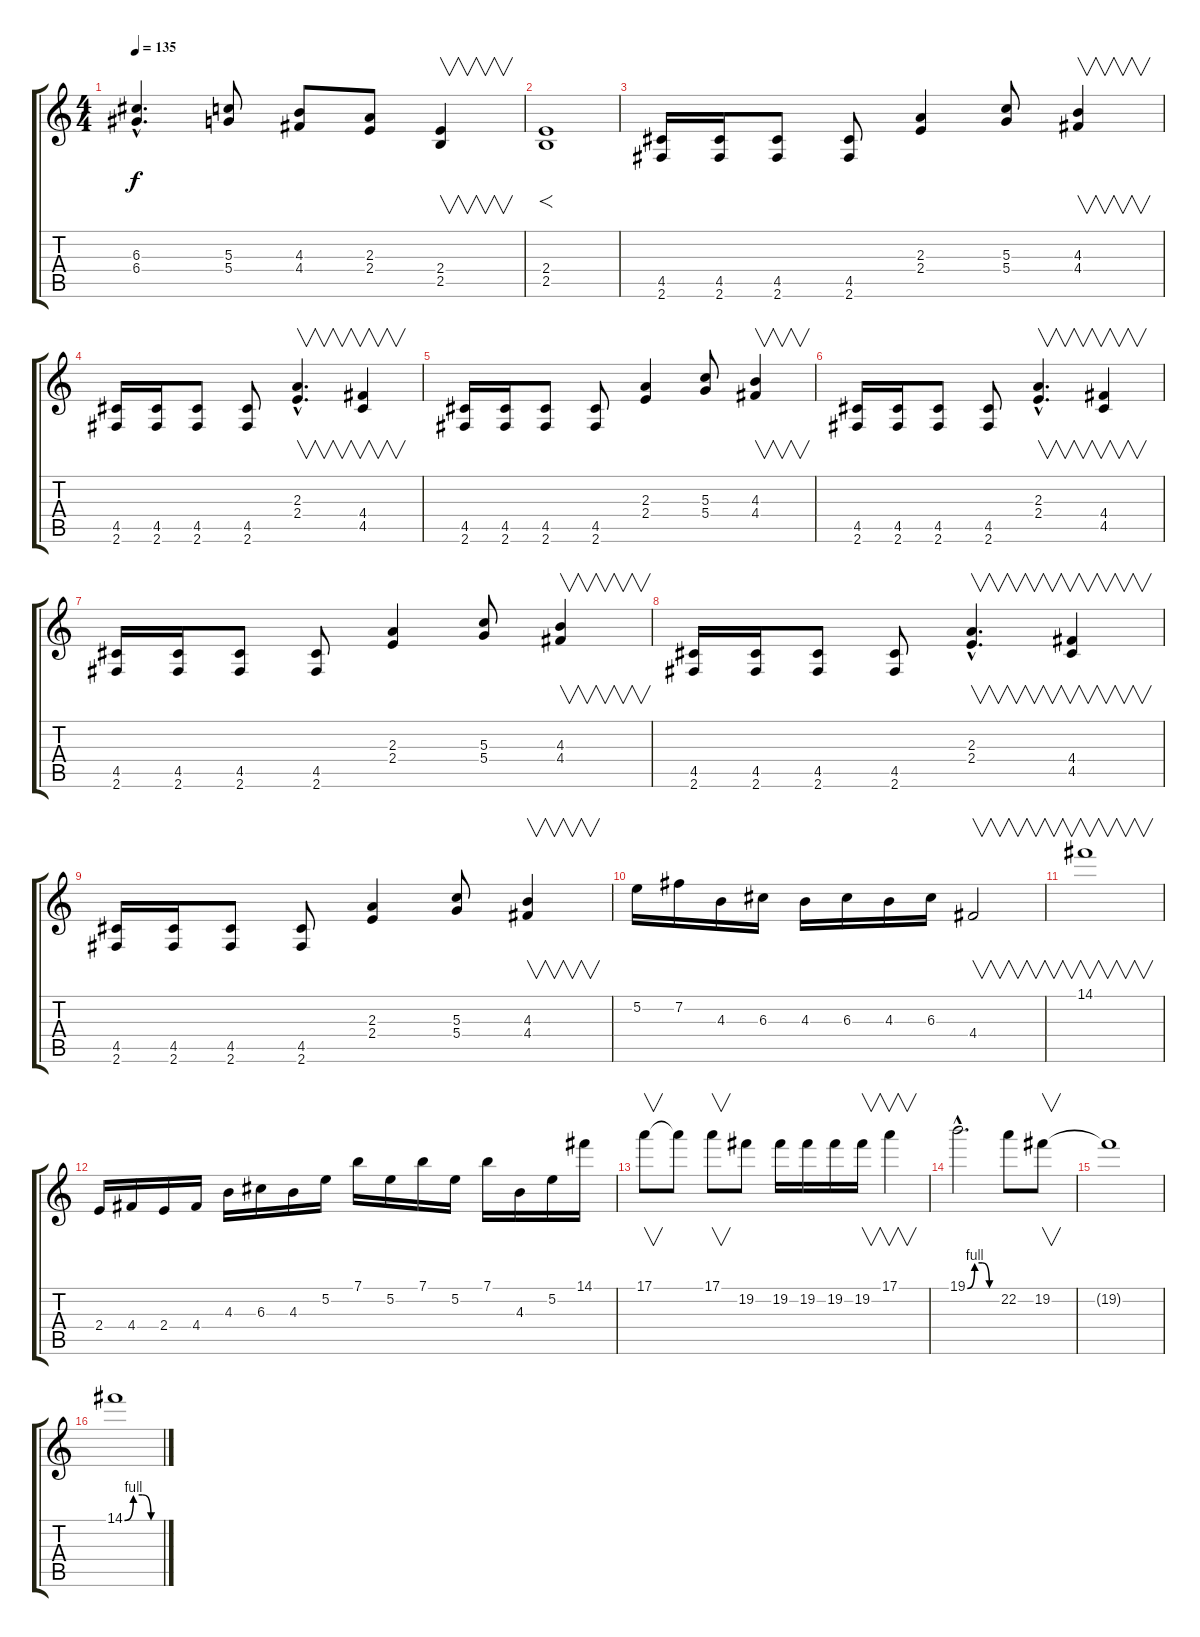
\track "" {instrument distortionguitar}
\staff {score tabs}
\tuning (E4 B3 G3 D3 A2 E2) {hide}
\ts (4 4)
\tempo 135
\clef g2
\ks c
(6.3{hac} 6.4{hac}).4{d dy f} (5.3 5.4).8 (4.3 4.4).8 (2.3 2.4).8 (2.4 2.5).4{v} |
(2.4 2.5).1{f} |
(4.5 2.6).16 (4.5 2.6).16 (4.5 2.6).8 (4.5 2.6).8 (2.3 2.4).4 (5.3 5.4).8 (4.3 4.4).4{v} |
(4.5 2.6).16 (4.5 2.6).16 (4.5 2.6).8 (4.5 2.6).8 (2.3{hac} 2.4{hac}).4{v d} (4.4 4.5).4{v} |
(4.5 2.6).16 (4.5 2.6).16 (4.5 2.6).8 (4.5 2.6).8 (2.3 2.4).4 (5.3 5.4).8 (4.3 4.4).4{v} |
(4.5 2.6).16 (4.5 2.6).16 (4.5 2.6).8 (4.5 2.6).8 (2.3{hac} 2.4{hac}).4{v d} (4.4 4.5).4{v} |
(4.5 2.6).16 (4.5 2.6).16 (4.5 2.6).8 (4.5 2.6).8 (2.3 2.4).4 (5.3 5.4).8 (4.3 4.4).4{v} |
(4.5 2.6).16 (4.5 2.6).16 (4.5 2.6).8 (4.5 2.6).8 (2.3{hac} 2.4{hac}).4{v d} (4.4 4.5).4{v} |
(4.5 2.6).16 (4.5 2.6).16 (4.5 2.6).8 (4.5 2.6).8 (2.3 2.4).4 (5.3 5.4).8 (4.3 4.4).4{v} |
5.2.16 7.2.16 4.3.16 6.3.16 4.3.16 6.3.16 4.3.16 6.3.16 4.4.2{v} |
14.1.1{v} |
2.4.16 4.4.16 2.4.16 4.4.16 4.3.16 6.3.16 4.3.16 5.2.16 7.1.16 5.2.16 7.1.16 5.2.16 7.1.16 4.3.16 5.2.16 14.1.16 |
17.1.8{v} 17.1{t}.8 17.1.8{v} 19.2.8 19.2.16 19.2.16 19.2.16 19.2.16{v} 17.1.4{v} |
19.1{be (custom 0 0 15 4 30 4 45 0 60 0) hac}.2{d} 22.2.8 19.2.8{v} |
19.2{t}.1 |
14.1{be (custom 0 0 15 4 30 4 45 0 60 0)}.1
